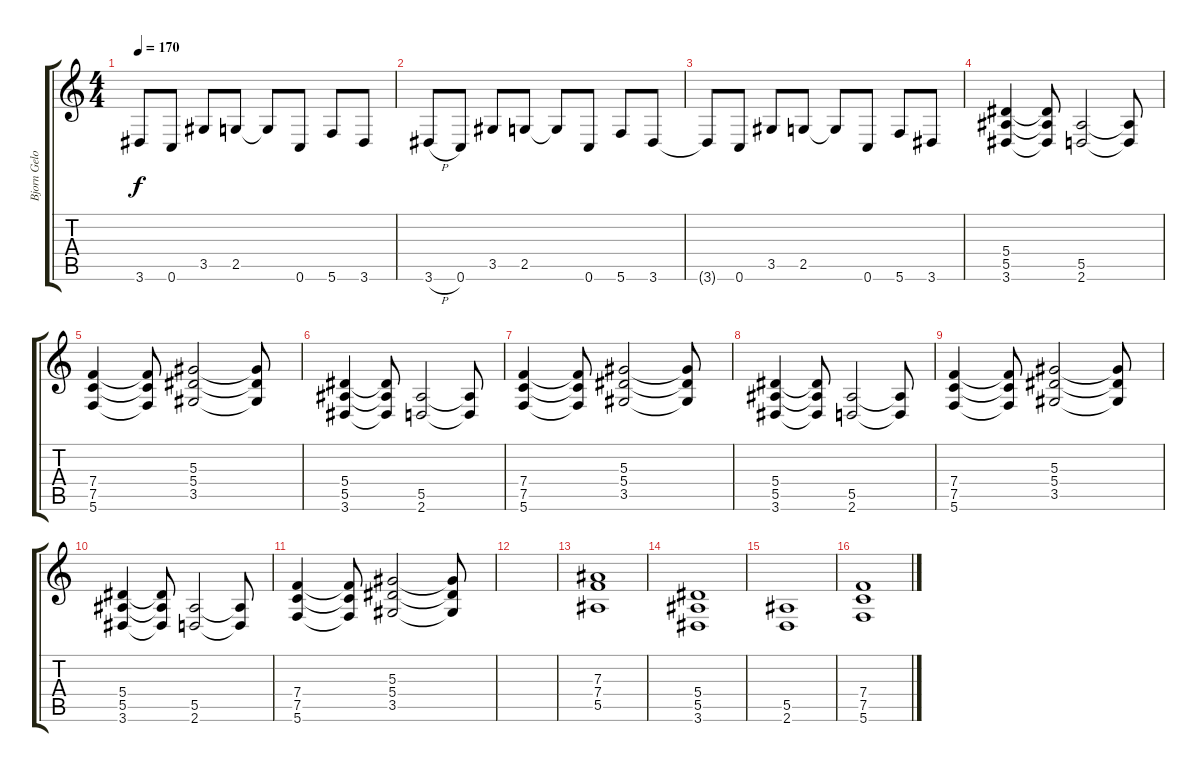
\track ("Bjorn Gelotte" "Bjorn Gelo") {instrument distortionguitar}
\staff {score tabs}
\tuning (C4 G3 Eb3 Bb2 F2 C2) {hide}
\ts (4 4)
\tempo 170
\clef g2
\ks c
3.6{t}.8{dy f} 0.6.8 3.5.8 2.5.8 2.5{t}.8 0.6.8 5.6.8 3.6.8 |
3.6{h}.8 0.6.8 3.5.8 2.5.8 2.5{t}.8 0.6.8 5.6.8 3.6.8 |
3.6{t}.8 0.6.8 3.5.8 2.5.8 2.5{t}.8 0.6.8 5.6.8 3.6.8 |
(5.4 5.5 3.6).4 (5.4{t} 5.5{t} 3.6{t}).8 (5.5 2.6).2 (5.5{t} 2.6{t}).8 |
(7.4 7.5 5.6).4 (7.4{t} 7.5{t} 5.6{t}).8 (5.3 5.4 3.5).2 (5.3{t} 5.4{t} 3.5{t}).8 |
(5.4 5.5 3.6).4 (5.4{t} 5.5{t} 3.6{t}).8 (5.5 2.6).2 (5.5{t} 2.6{t}).8 |
(7.4 7.5 5.6).4 (7.4{t} 7.5{t} 5.6{t}).8 (5.3 5.4 3.5).2 (5.3{t} 5.4{t} 3.5{t}).8 |
(5.4 5.5 3.6).4 (5.4{t} 5.5{t} 3.6{t}).8 (5.5 2.6).2 (5.5{t} 2.6{t}).8 |
(7.4 7.5 5.6).4 (7.4{t} 7.5{t} 5.6{t}).8 (5.3 5.4 3.5).2 (5.3{t} 5.4{t} 3.5{t}).8 |
(5.4 5.5 3.6).4 (5.4{t} 5.5{t} 3.6{t}).8 (5.5 2.6).2 (5.5{t} 2.6{t}).8 |
(7.4 7.5 5.6).4 (7.4{t} 7.5{t} 5.6{t}).8 (5.3 5.4 3.5).2 (5.3{t} 5.4{t} 3.5{t}).8 |
|
(7.3 7.4 5.5).1 |
(5.4 5.5 3.6).1 |
(5.5 2.6).1 |
(7.4 7.5 5.6).1
